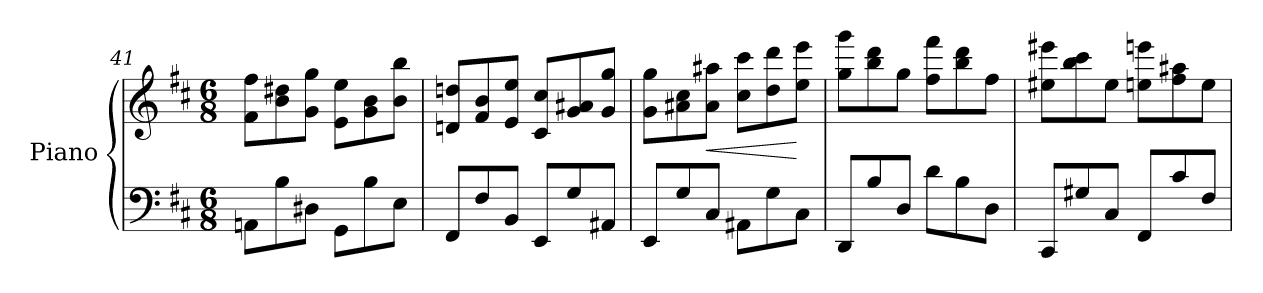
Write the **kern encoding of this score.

**kern	**kern	**dynam
*part1	*part1	*part1
*staff2	*staff1	*staff1/2
*I"Piano	*	*
*I'Pno	*	*
*clefF4	*clefG2	*
*k[f#c#]	*k[f#c#]	*
*M6/8	*M6/8	*
=41	=41	=41
8AAn\L	8f#\ 8ff#\L	.
8B\	8b\ 8dd#X\	.
8D#X\J	8g\ 8gg\J	.
8GG\L	8e\ 8ee\L	.
8B\	8g\ 8b\	.
8E\J	8b\ 8bb\J	.
=42	=42	=42
8FF#/L	8dn/ 8ddn/L	.
8F#/	8f#/ 8b/	.
8BB/J	8e/ 8ee/J	.
8EE/L	8c#/ 8cc#/L	.
8G/	8g/ 8a#X/	.
8AA#X/J	8g/ 8gg/J	.
!!LO:PB:g=z
=43	=43	=43
8EE/L	8g\ 8gg\L	.
8G/	8a#X\ 8cc#\	.
!	!	!LO:HP:b
8C#/J	8a#\ 8aa#X\J	<
8AA#X\L	8cc#\ 8ccc#\L	.
8G\	8dd\ 8ddd\	.
8C#\J	8ee\ 8eee\J	[
!!LO:PB:g=z
=44	=44	=44
8DD/L	8gg\ 8ggg\L	.
8B/	8bb\ 8ddd\	.
8D/J	8gg\J	.
8d\L	8ff#\ 8fff#\L	.
8B\	8bb\ 8ddd\	.
8D\J	8ff#\J	.
=45	=45	=45
8CC#/L	8ee#X\ 8eee#X\L	.
8G#X/	8bb\ 8ccc#\	.
8C#/J	8ee#\J	.
8FF#/L	8een\ 8eeen\L	.
8c#/	8ff#\ 8aa#X\	.
8F#/J	8ee\J	.
=	=	=
*-	*-	*-
